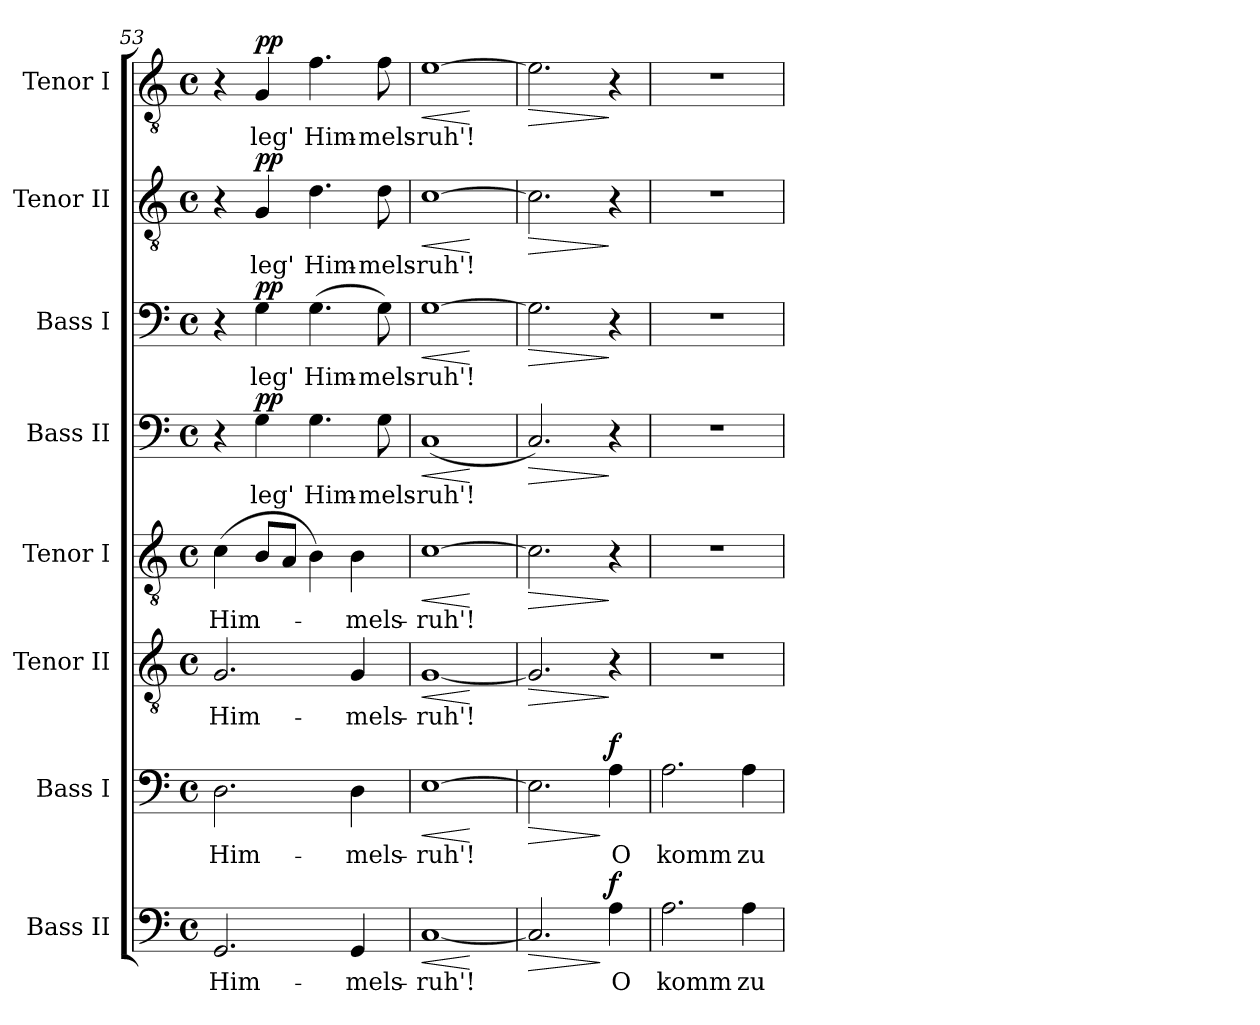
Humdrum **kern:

**kern	**text	**dynam	**kern	**text	**dynam	**kern	**text	**dynam	**kern	**text	**dynam	**kern	**text	**dynam	**kern	**text	**dynam	**kern	**text	**dynam	**kern	**text	**dynam
*part8	*part8	*part8	*part7	*part7	*part7	*part6	*part6	*part6	*part5	*part5	*part5	*part4	*part4	*part4	*part3	*part3	*part3	*part2	*part2	*part2	*part1	*part1	*part1
*staff8	*staff8	*staff8	*staff7	*staff7	*staff7	*staff6	*staff6	*staff6	*staff5	*staff5	*staff5	*staff4	*staff4	*staff4	*staff3	*staff3	*staff3	*staff2	*staff2	*staff2	*staff1	*staff1	*staff1
*I"Bass II	*	*	*I"Bass I	*	*	*I"Tenor II	*	*	*I"Tenor I	*	*	*I"Bass II	*	*	*I"Bass I	*	*	*I"Tenor II	*	*	*I"Tenor I	*	*
*I'B.	*	*	*I'B.	*	*	*I'T.	*	*	*I'T.	*	*	*I'B.	*	*	*I'B.	*	*	*I'T.	*	*	*I'T.	*	*
*clefF4	*	*	*clefF4	*	*	*clefGv2	*	*	*clefGv2	*	*	*clefF4	*	*	*clefF4	*	*	*clefGv2	*	*	*clefGv2	*	*
*	*	*	*	*	*	*ITrd7c12	*	*	*ITrd7c12	*	*	*	*	*	*	*	*	*ITrd7c12	*	*	*ITrd7c12	*	*
*k[]	*	*	*k[]	*	*	*k[]	*	*	*k[]	*	*	*k[]	*	*	*k[]	*	*	*k[]	*	*	*k[]	*	*
*C:	*	*	*C:	*	*	*C:	*	*	*C:	*	*	*C:	*	*	*C:	*	*	*C:	*	*	*C:	*	*
*M4/4	*	*	*M4/4	*	*	*M4/4	*	*	*M4/4	*	*	*M4/4	*	*	*M4/4	*	*	*M4/4	*	*	*M4/4	*	*
*met(c)	*	*	*met(c)	*	*	*met(c)	*	*	*met(c)	*	*	*met(c)	*	*	*met(c)	*	*	*met(c)	*	*	*met(c)	*	*
=53	=53	=53	=53	=53	=53	=53	=53	=53	=53	=53	=53	=53	=53	=53	=53	=53	=53	=53	=53	=53	=53	=53	=53
!	!LO:LY:b:color=#000000	!	!	!	!	!	!	!	!	!	!	!	!	!	!	!	!	!	!	!	!	!	!
!	!	!	!	!LO:LY:b:color=#000000	!	!	!	!	!	!	!	!	!	!	!	!	!	!	!	!	!	!	!
!	!	!	!	!	!	!	!LO:LY:b:color=#000000	!	!	!	!	!	!	!	!	!	!	!	!	!	!	!	!
!	!	!	!	!	!	!	!	!	!	!LO:LY:b:color=#000000	!	!	!	!	!	!	!	!	!	!	!	!	!
2.GGi/	Him-	.	2.Di\	Him-	.	2.GGi/	Him-	.	(4Ci\	Him-	.	4r	.	.	4r	.	.	4r	.	.	4r	.	.
!	!	!	!	!	!	!	!	!	!	!	!	!	!LO:LY:b:color=#000000	!	!	!	!	!	!	!	!	!	!
!	!	!	!	!	!	!	!	!	!	!	!	!	!	!	!	!LO:LY:b:color=#000000	!	!	!	!	!	!	!
!	!	!	!	!	!	!	!	!	!	!	!	!	!	!	!	!	!	!	!LO:LY:b:color=#000000	!	!	!	!
!	!	!	!	!	!	!	!	!	!	!	!	!	!	!	!	!	!	!	!	!	!	!LO:LY:b:color=#000000	!
.	.	.	.	.	.	.	.	.	8BBi/L	.	.	4Gi\	leg'	pp	4Gi\	leg'	pp	4GGi/	leg'	pp	4GGi/	leg'	pp
.	.	.	.	.	.	.	.	.	8AAi/J	.	.	.	.	.	.	.	.	.	.	.	.	.	.
!	!	!	!	!	!	!	!	!	!	!	!	!	!LO:LY:b:color=#000000	!	!	!	!	!	!	!	!	!	!
!	!	!	!	!	!	!	!	!	!	!	!	!	!	!	!	!LO:LY:b:color=#000000	!	!	!	!	!	!	!
!	!	!	!	!	!	!	!	!	!	!	!	!	!	!	!	!	!	!	!LO:LY:b:color=#000000	!	!	!	!
!	!	!	!	!	!	!	!	!	!	!	!	!	!	!	!	!	!	!	!	!	!	!LO:LY:b:color=#000000	!
.	.	.	.	.	.	.	.	.	4BBi\)	.	.	4.Gi\	Him-	.	(4.Gi\	Him-	.	4.Di\	Him-	.	4.Fi\	Him-	.
!	!LO:LY:b:color=#000000	!	!	!	!	!	!	!	!	!	!	!	!	!	!	!	!	!	!	!	!	!	!
!	!	!	!	!LO:LY:b:color=#000000	!	!	!	!	!	!	!	!	!	!	!	!	!	!	!	!	!	!	!
!	!	!	!	!	!	!	!LO:LY:b:color=#000000	!	!	!	!	!	!	!	!	!	!	!	!	!	!	!	!
!	!	!	!	!	!	!	!	!	!	!LO:LY:b:color=#000000	!	!	!	!	!	!	!	!	!	!	!	!	!
4GGi/	-mels-	.	4Di\	-mels-	.	4GGi/	-mels-	.	4BBi\	-mels-	.	.	.	.	.	.	.	.	.	.	.	.	.
!	!	!	!	!	!	!	!	!	!	!	!	!	!LO:LY:b:color=#000000	!	!	!	!	!	!	!	!	!	!
!	!	!	!	!	!	!	!	!	!	!	!	!	!	!	!	!LO:LY:b:color=#000000	!	!	!	!	!	!	!
!	!	!	!	!	!	!	!	!	!	!	!	!	!	!	!	!	!	!	!LO:LY:b:color=#000000	!	!	!	!
!	!	!	!	!	!	!	!	!	!	!	!	!	!	!	!	!	!	!	!	!	!	!LO:LY:b:color=#000000	!
.	.	.	.	.	.	.	.	.	.	.	.	8Gi\	-mels-	.	8Gi\)	-mels-	.	8Di\	-mels-	.	8Fi\	-mels-	.
=54	=54	=54	=54	=54	=54	=54	=54	=54	=54	=54	=54	=54	=54	=54	=54	=54	=54	=54	=54	=54	=54	=54	=54
!	!LO:LY:b:color=#000000	!LO:HP:b	!	!	!	!	!	!	!	!	!	!	!	!	!	!	!	!	!	!	!	!	!
!	!	!	!	!LO:LY:b:color=#000000	!LO:HP:b	!	!	!	!	!	!	!	!	!	!	!	!	!	!	!	!	!	!
!	!	!	!	!	!	!	!LO:LY:b:color=#000000	!LO:HP:b	!	!	!	!	!	!	!	!	!	!	!	!	!	!	!
!	!	!	!	!	!	!	!	!	!	!LO:LY:b:color=#000000	!LO:HP:b	!	!	!	!	!	!	!	!	!	!	!	!
!	!	!	!	!	!	!	!	!	!	!	!	!	!LO:LY:b:color=#000000	!LO:HP:b	!	!	!	!	!	!	!	!	!
!	!	!	!	!	!	!	!	!	!	!	!	!	!	!	!	!LO:LY:b:color=#000000	!LO:HP:b	!	!	!	!	!	!
!	!	!	!	!	!	!	!	!	!	!	!	!	!	!	!	!	!	!	!LO:LY:b:color=#000000	!LO:HP:b	!	!	!
!	!	!	!	!	!	!	!	!	!	!	!	!	!	!	!	!	!	!	!	!	!	!LO:LY:b:color=#000000	!LO:HP:b
[1Ci	-ruh'!	<	[1Ei	-ruh'!	<	[1GGi	-ruh'!	<	[1Ci	-ruh'!	<	(1Ci	-ruh'!	<	[1Gi	-ruh'!	<	[1Ci	-ruh'!	<	[1Ei	-ruh'!	<
.	.	[	.	.	[	.	.	[	.	.	[	.	.	[	.	.	[	.	.	[	.	.	[
=55	=55	=55	=55	=55	=55	=55	=55	=55	=55	=55	=55	=55	=55	=55	=55	=55	=55	=55	=55	=55	=55	=55	=55
!	!	!LO:HP:b	!	!	!LO:HP:b	!	!	!LO:HP:b	!	!	!LO:HP:b	!	!	!LO:HP:b	!	!	!LO:HP:b	!	!	!LO:HP:b	!	!	!LO:HP:b
2.Ci/]	.	>	2.Ei\]	.	>	2.GGi/]	.	>	2.Ci\]	.	>	2.Ci/)	.	>	2.Gi\]	.	>	2.Ci\]	.	>	2.Ei\]	.	>
!	!LO:LY:b:color=#000000	!	!	!	!	!	!	!	!	!	!	!	!	!	!	!	!	!	!	!	!	!	!
!	!	!	!	!LO:LY:b:color=#000000	!	!	!	!	!	!	!	!	!	!	!	!	!	!	!	!	!	!	!
4Ai\	O	] f	4Ai\	O	] f	4r	.	]	4r	.	]	4r	.	]	4r	.	]	4r	.	]	4r	.	]
=56	=56	=56	=56	=56	=56	=56	=56	=56	=56	=56	=56	=56	=56	=56	=56	=56	=56	=56	=56	=56	=56	=56	=56
!	!LO:LY:b:color=#000000	!	!	!	!	!	!	!	!	!	!	!	!	!	!	!	!	!	!	!	!	!	!
!	!	!	!	!LO:LY:b:color=#000000	!	!	!	!	!	!	!	!	!	!	!	!	!	!	!	!	!	!	!
2.Ai\	komm	.	2.Ai\	komm	.	1r	.	.	1r	.	.	1r	.	.	1r	.	.	1r	.	.	1r	.	.
!	!LO:LY:b:color=#000000	!	!	!	!	!	!	!	!	!	!	!	!	!	!	!	!	!	!	!	!	!	!
!	!	!	!	!LO:LY:b:color=#000000	!	!	!	!	!	!	!	!	!	!	!	!	!	!	!	!	!	!	!
4Ai\	zu	.	4Ai\	zu	.	.	.	.	.	.	.	.	.	.	.	.	.	.	.	.	.	.	.
=	=	=	=	=	=	=	=	=	=	=	=	=	=	=	=	=	=	=	=	=	=	=	=
*-	*-	*-	*-	*-	*-	*-	*-	*-	*-	*-	*-	*-	*-	*-	*-	*-	*-	*-	*-	*-	*-	*-	*-
